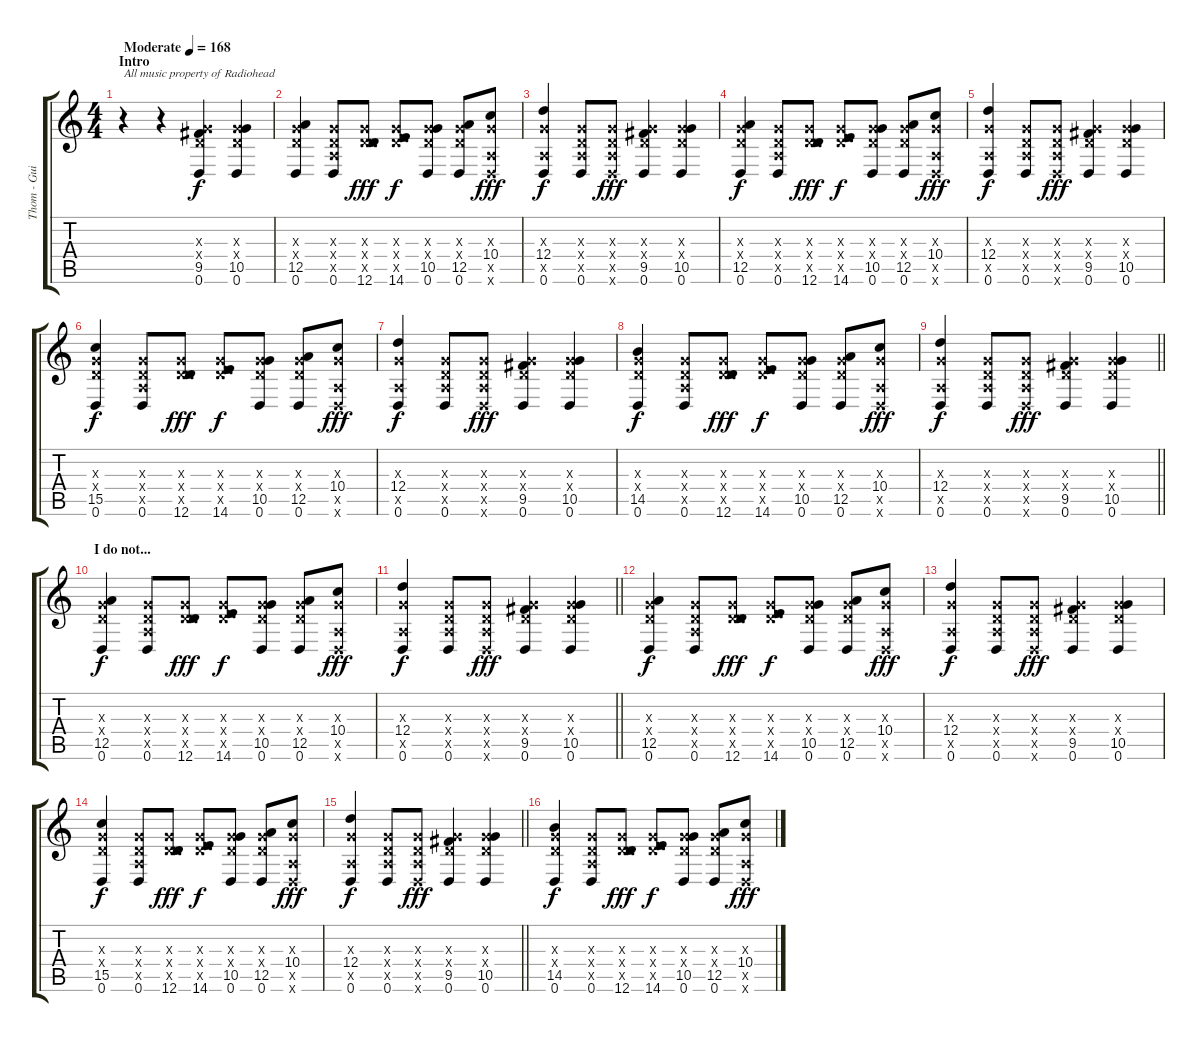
\track ("Thom - Guitar" "Thom - Gui") {instrument overdrivenguitar}
\staff {score tabs}
\tuning (E4 B3 G3 D3 A2 D2) {hide}
\ts (4 4)
\section ("" "Intro")
\tempo (168 "Moderate")
\clef g2
\ks c
r.4{txt "All music property of Radiohead" dy f instrument overdrivenguitar} r.4 (0.3{x} 0.4{x} 9.5 0.6).4 (0.3{x} 0.4{x} 10.5 0.6).4 |
(0.3{x} 0.4{x} 12.5 0.6).4 (0.3{x} 0.4{x} 0.5{x} 0.6).8 (0.3{x} 0.4{x} 5.5{x} 12.6).8{dy fff} (0.3{x} 0.4{x} 7.5{x} 14.6).8{dy f} (0.3{x} 0.4{x} 10.5 0.6).8 (0.3{x} 0.4{x} 12.5 0.6).8 (0.3{x} 10.4 0.5{x} 0.6{x}).8{dy fff} |
(0.3{x} 12.4 0.5{x} 0.6).4{dy f} (0.3{x} 0.4{x} 0.5{x} 0.6).8 (0.3{x} 0.4{x} 0.5{x} 0.6{x}).8{dy fff} (0.3{x} 0.4{x} 9.5 0.6).4 (0.3{x} 0.4{x} 10.5 0.6).4 |
(0.3{x} 0.4{x} 12.5 0.6).4{dy f} (0.3{x} 0.4{x} 0.5{x} 0.6).8 (0.3{x} 0.4{x} 5.5{x} 12.6).8{dy fff} (0.3{x} 0.4{x} 7.5{x} 14.6).8{dy f} (0.3{x} 0.4{x} 10.5 0.6).8 (0.3{x} 0.4{x} 12.5 0.6).8 (0.3{x} 10.4 0.5{x} 0.6{x}).8{dy fff} |
(0.3{x} 12.4 0.5{x} 0.6).4{dy f} (0.3{x} 0.4{x} 0.5{x} 0.6).8 (0.3{x} 0.4{x} 0.5{x} 0.6{x}).8{dy fff} (0.3{x} 0.4{x} 9.5 0.6).4 (0.3{x} 0.4{x} 10.5 0.6).4 |
(0.3{x} 0.4{x} 15.5 0.6).4{dy f} (0.3{x} 0.4{x} 0.5{x} 0.6).8 (0.3{x} 0.4{x} 5.5{x} 12.6).8{dy fff} (0.3{x} 0.4{x} 7.5{x} 14.6).8{dy f} (0.3{x} 0.4{x} 10.5 0.6).8 (0.3{x} 0.4{x} 12.5 0.6).8 (0.3{x} 10.4 0.5{x} 0.6{x}).8{dy fff} |
(0.3{x} 12.4 0.5{x} 0.6).4{dy f} (0.3{x} 0.4{x} 0.5{x} 0.6).8 (0.3{x} 0.4{x} 0.5{x} 0.6{x}).8{dy fff} (0.3{x} 0.4{x} 9.5 0.6).4 (0.3{x} 0.4{x} 10.5 0.6).4 |
(0.3{x} 0.4{x} 14.5 0.6).4{dy f} (0.3{x} 0.4{x} 0.5{x} 0.6).8 (0.3{x} 0.4{x} 5.5{x} 12.6).8{dy fff} (0.3{x} 0.4{x} 7.5{x} 14.6).8{dy f} (0.3{x} 0.4{x} 10.5 0.6).8 (0.3{x} 0.4{x} 12.5 0.6).8 (0.3{x} 10.4 0.5{x} 0.6{x}).8{dy fff} |
\barLineRight lightlight
(0.3{x} 12.4 0.5{x} 0.6).4{dy f} (0.3{x} 0.4{x} 0.5{x} 0.6).8 (0.3{x} 0.4{x} 0.5{x} 0.6{x}).8{dy fff} (0.3{x} 0.4{x} 9.5 0.6).4 (0.3{x} 0.4{x} 10.5 0.6).4 |
\section ("" "I do not...")
(0.3{x} 0.4{x} 12.5 0.6).4{dy f} (0.3{x} 0.4{x} 0.5{x} 0.6).8 (0.3{x} 0.4{x} 5.5{x} 12.6).8{dy fff} (0.3{x} 0.4{x} 7.5{x} 14.6).8{dy f} (0.3{x} 0.4{x} 10.5 0.6).8 (0.3{x} 0.4{x} 12.5 0.6).8 (0.3{x} 10.4 0.5{x} 0.6{x}).8{dy fff} |
\barLineRight lightlight
(0.3{x} 12.4 0.5{x} 0.6).4{dy f} (0.3{x} 0.4{x} 0.5{x} 0.6).8 (0.3{x} 0.4{x} 0.5{x} 0.6{x}).8{dy fff} (0.3{x} 0.4{x} 9.5 0.6).4 (0.3{x} 0.4{x} 10.5 0.6).4 |
(0.3{x} 0.4{x} 12.5 0.6).4{dy f} (0.3{x} 0.4{x} 0.5{x} 0.6).8 (0.3{x} 0.4{x} 5.5{x} 12.6).8{dy fff} (0.3{x} 0.4{x} 7.5{x} 14.6).8{dy f} (0.3{x} 0.4{x} 10.5 0.6).8 (0.3{x} 0.4{x} 12.5 0.6).8 (0.3{x} 10.4 0.5{x} 0.6{x}).8{dy fff} |
(0.3{x} 12.4 0.5{x} 0.6).4{dy f} (0.3{x} 0.4{x} 0.5{x} 0.6).8 (0.3{x} 0.4{x} 0.5{x} 0.6{x}).8{dy fff} (0.3{x} 0.4{x} 9.5 0.6).4 (0.3{x} 0.4{x} 10.5 0.6).4 |
(0.3{x} 0.4{x} 15.5 0.6).4{dy f} (0.3{x} 0.4{x} 0.5{x} 0.6).8 (0.3{x} 0.4{x} 5.5{x} 12.6).8{dy fff} (0.3{x} 0.4{x} 7.5{x} 14.6).8{dy f} (0.3{x} 0.4{x} 10.5 0.6).8 (0.3{x} 0.4{x} 12.5 0.6).8 (0.3{x} 10.4 0.5{x} 0.6{x}).8{dy fff} |
\barLineRight lightlight
(0.3{x} 12.4 0.5{x} 0.6).4{dy f} (0.3{x} 0.4{x} 0.5{x} 0.6).8 (0.3{x} 0.4{x} 0.5{x} 0.6{x}).8{dy fff} (0.3{x} 0.4{x} 9.5 0.6).4 (0.3{x} 0.4{x} 10.5 0.6).4 |
(0.3{x} 0.4{x} 14.5 0.6).4{dy f} (0.3{x} 0.4{x} 0.5{x} 0.6).8 (0.3{x} 0.4{x} 5.5{x} 12.6).8{dy fff} (0.3{x} 0.4{x} 7.5{x} 14.6).8{dy f} (0.3{x} 0.4{x} 10.5 0.6).8 (0.3{x} 0.4{x} 12.5 0.6).8 (0.3{x} 10.4 0.5{x} 0.6{x}).8{dy fff}
